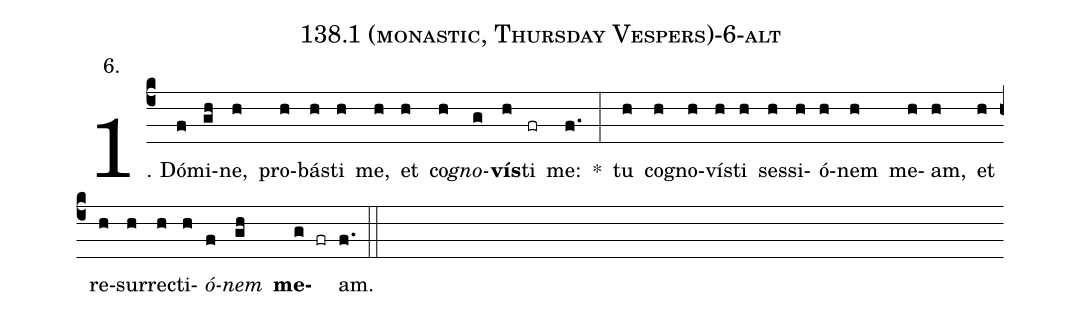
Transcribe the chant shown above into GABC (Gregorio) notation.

name: 138.1 (monastic, Thursday Vespers)-6-alt;
annotation: 6.;
%%
(c4)1. Dó(f)mi(gh)ne,(h) pro(h)bás(h)ti(h) me,(h) et(h) co(h)<i>gno</i>(g)<b>vís</b>(h)ti(fr) me:(f.) *(:) tu(h) co(h)gno(h)vís(h)ti(h) ses(h)si(h)ó(h)nem(h) me(h)am,(h) et(h) re(h)sur(h)rec(h)ti(h)<i>ó</i>(f)<i>nem</i>(gh) <b>me</b>(g fr)am.(f.) (::)
